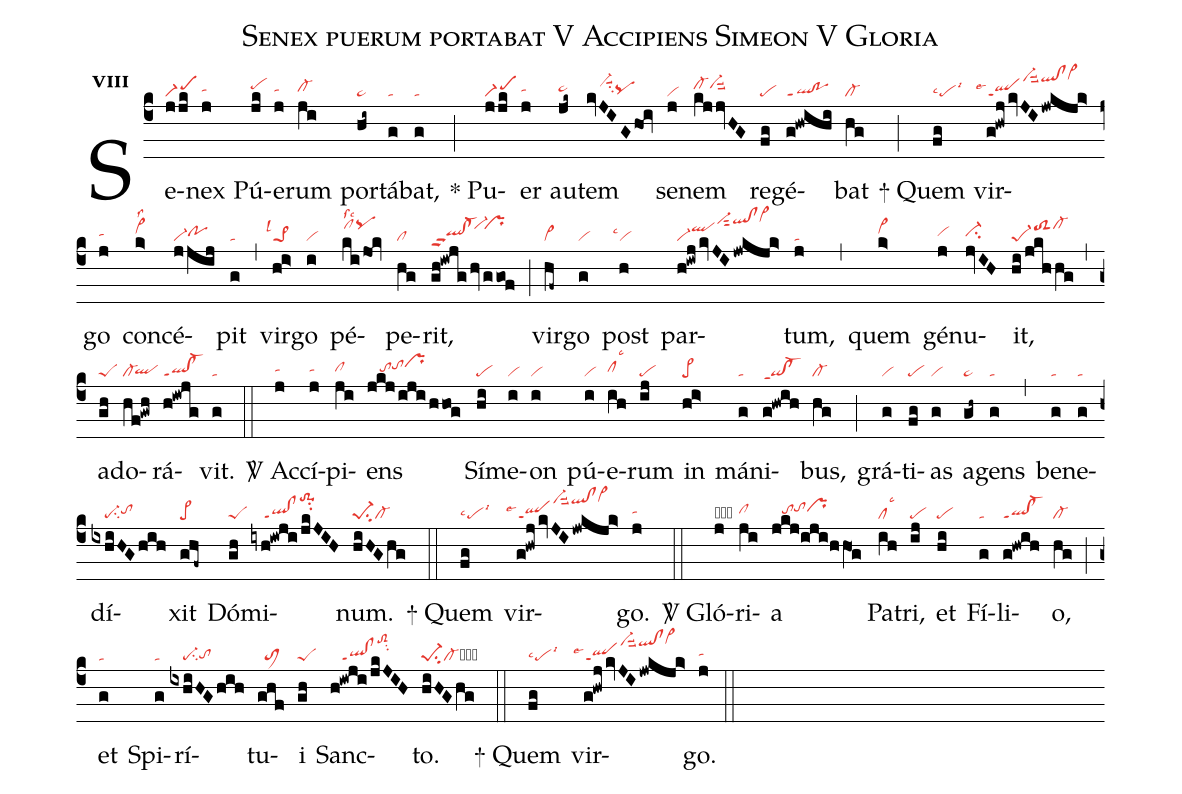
name:Senex puerum portabat V Accipiens Simeon V Gloria;
office-part:re;
mode:8;
nabc-lines:1;
%%
initial-style: 1;
name: Senex puerum portabat;
mode:8;
office-part: Responsorium;
annotation: Resp.;
annotation: viii;
nabc-lines:1;
%%
(c4) Se(jjk|scM1)nex(j|tahh) Pú(jk|pehi)e(j|tahh)rum(ji|cl-hh) por(hi~|ta>)tá(g|ta)bat,(g|ta) (;) <sp>*</sp> Pu(jjk|scM1)er(j|tahh) au(jk~|ta>hh)tem(kvJIGhoi|////vi-hjsuu1su2pqhg) se(j|vi)nem(kjjvHG|cl-hivi-hisuu2) re(fg|pe)gé(g!hwihi|ql!poppt1)bat(hg|cl-) (;)
<sp>+</sp> Quem(fg|pelsc4lsi3) vir(g!hwj/kvJI/jwkjk>|```qlppt1lse4vi-hlsuu2qlhl!clhlvi>hm)go(j|tahh) con(k>|vi>hilss2)cé(jjij|vi-pohh)pit(g|ta) (,) vir(hi>|``pe>1lsl1)go(i|vi) pé(ki/jok|clhklssc2pqhk)pe(hg|cl)rit,(gh!iwjg/hv/ggof|qlhh!cl-hhppu2`vi-hk`prhk) (;) vir(hf~|vi>)go(g|vi) post(h|``vilsc1) par(h!iwj/kvJI/jwkjk>|vi-qlhjvi-hmsut2qlhm!clhmvi>hn)tum,(j|ta) (,) quem(k>|vi>hi) gé(j|vihh)nu(jvIH|ci-hh)it,(hi/jkhhg|pe-1toS2hjcl-hk) (,) a(gh|peS)do(hf!gwh|cl-`qlhg)rá(h!iwjg|ql!cl-ppt1)vit.(g|ta) (::)

<sp>V/</sp> Ac(j|tahh)cí(j|tahh)pi(ji|clhh)ens(jkj/iji/hhog|////tohhtohiprhj) Sí(hi|pe)me(i|vi)on(i|vi) pú(i|vi)e(ih|clhhlsc3)rum(ij|pe) in(hi>|pe>) má(g|ta)ni(g!hwih|qi!cl-ppt1)bus,(hg|cl-) (;) grá(g|vi)ti(fg|pe)as(g|vi) a(gh~|ta>)gens(g|ta) (,) be(g|ta)ne(g|ta)dí(ixhiHGhih|////pe-su2tohh)xit(ghf~|pe>) Dó(gh|peS)mi(iyh!iwji/jkJIH|////ql!clppt1to-1hmsu2)num.(hiHGhg|pe-1su2cl-) (::)
<sp>+</sp> Quem(fg|pelsc4lsi3) vir(g!hwj/kvJI/jwkjk>|```qlppt1lse4vi-hlsuu2qlhl!clhlvi>hm)go.(j|tahh) (::)

<sp>V/</sp> Gló(j|obvihh)ri(ji|clhh)a(jkj/0iji/0hhO1g|///tohhtohiprhi) Pa(ih|cllsc3)tri,(ij|pe) et(hi|pe) Fí(g|ta)li(g@hwih|ql!cl-ppt1)o,(hg|cl-) (;) et(g|ta) Spi(g|ta)rí(ixhiHGhih|////pe-su2tohg)tu(ghf|//toM1)i(gh|peS) Sanc(h!iwji/jkJIH|///ql!clppt1toS2hmsu2)to.(hiHG/hg|pe-1su2cl-cb) (::)
<sp>+</sp> Quem(fg|pelsc4lsi3) vir(g!hwj/kvJI/jwkjk>|```qlppt1lse4vi-hlsuu2qlhl!clhlvi>hm)go.(j|tahh) (::)
